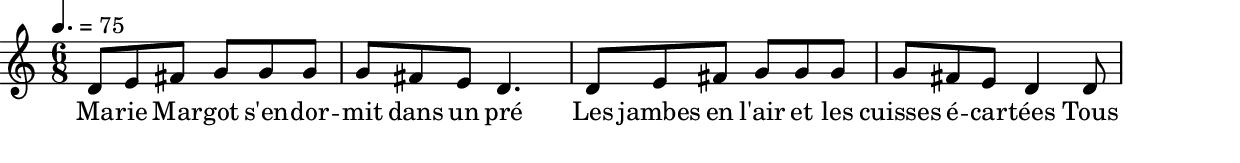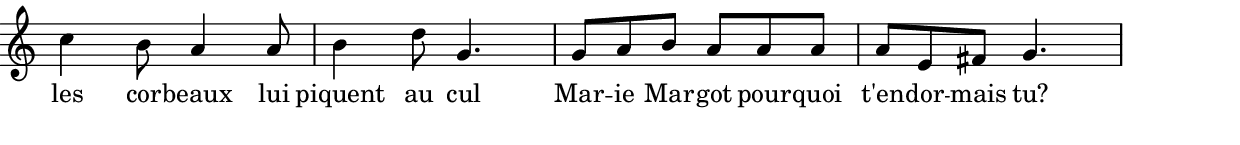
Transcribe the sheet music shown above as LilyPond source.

%% Generated by lilypond-book
%% Options: [indent=0\mm]
\include "lilypond-book-preamble.ly"


% ****************************************************************
% Start cut-&-pastable-section
% ****************************************************************

#(ly:set-option 'eps-box-padding 3.000000)



\paper {
  indent = 0\mm
}

\layout {
  
}




% ****************************************************************
% ly snippet:
% ****************************************************************
\sourcefilename "yvesdefrance_29.ly"
\sourcefileline 0
\version "2.16.0"
\include "italiano.ly"

\header {
	title = "Chant de travail - 29"
	subtitle = "Collecté par Yves Defrance"
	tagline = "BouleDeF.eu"
}

\score {
	\new Staff \relative sib {
		\clef "treble"
		\time 6/8
		\tempo 4. = 75

		| re8 mi fad sol sol sol
		| sol fad mi re4.
		| re8 mi fad sol sol sol
		| sol fad mi re4 re8
		| do'4 si8 la4 la8
		| si4 re8 sol,4.
		| sol8 la si la la la
		| la mi fad sol4.
	}
	\addlyrics {
		| Ma -- rie Mar -- got s'en -- dor --
		| mit dans un pré
		| Les jambes en l'air et les
		| cuisses é -- car -- tées Tous
		| les cor -- beaux lui
		| piquent au cul
		| Mar -- ie Mar -- got pour -- quoi
		| t'en -- dor -- mais tu?
	}
	\layout {}
	\midi {}
}




% ****************************************************************
% end ly snippet
% ****************************************************************
